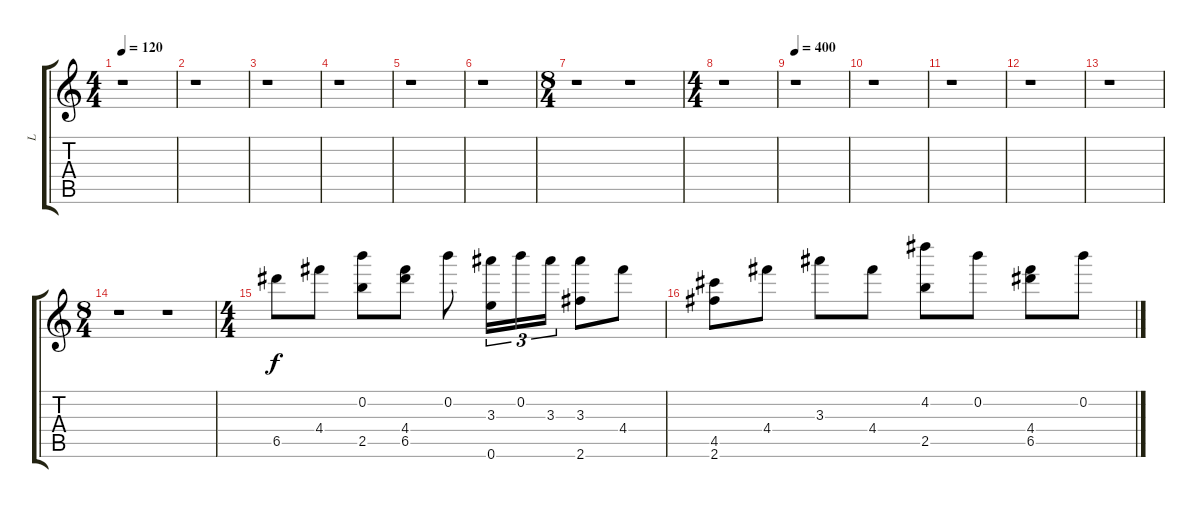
\track ("L" "L") {instrument piccolo}
\staff {score tabs}
\tuning (E7 B6 G6 D6 A5 E5) {hide}
\ts (4 4)
\tempo 120
\clef g2
\ks c
r.1{dy f instrument piccolo} |
r.1 |
r.1 |
r.1 |
r.1 |
r.1 |
\ts (8 4)
r.1 r.1 |
\ts (4 4)
r.1 |
\tempo 400
r.1 |
r.1 |
r.1 |
r.1 |
r.1 |
\ts (8 4)
r.1 r.1 |
\ts (4 4)
6.5.8 4.4.8 (0.2 2.5).8 (4.4 6.5).8 0.2.8 (3.3 0.6).16{tu (3 2)} 0.2.16{tu (3 2)} 3.3.16{tu (3 2)} (3.3 2.6).8 4.4.8 |
(4.5 2.6).8 4.4.8 3.3.8 4.4.8 (4.2 2.5).8 0.2.8 (4.4 6.5).8 0.2.8
